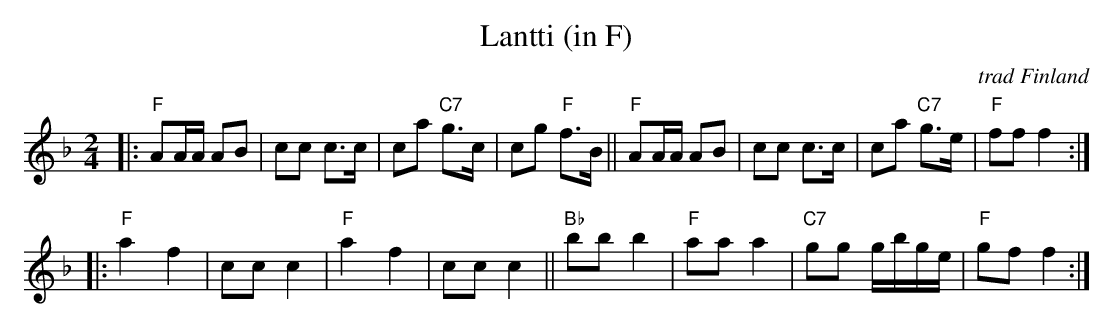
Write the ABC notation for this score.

X:1
T: Lantti (in F)
O: trad Finland
M: 2/4
L: 1/16
K: F
|: "F"A2AA A2B2 | c2c2 c3c | c2a2 "C7"g3c | c2g2 "F"f3B \
|| "F"A2AA A2B2 | c2c2 c3c | c2a2 "C7"g3e | "F"f2f2 f4 :|
|: "F"a4 f4 | c2c2 c4 | "F"a4 f4 | c2c2 c4 \
|| "Bb"b2b2 b4 | "F"a2a2 a4 | "C7"g2g2 gbge | "F"g2f2 f4 :|
